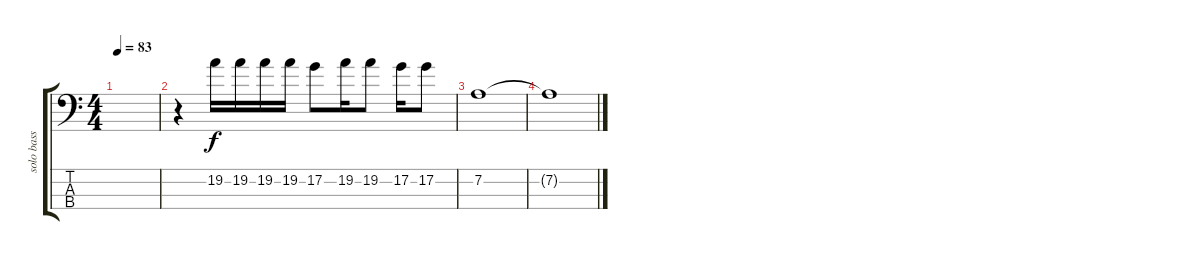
\track ("solo bass" "solo bass") {instrument electricguitarjazz}
\staff {score tabs}
\tuning (G2 D2 A1 E1) {hide}
\ts (4 4)
\tempo 83
\clef f4
\ks c
|
r.4 19.2.16 19.2.16 19.2.16 19.2.16 17.2.8 19.2.16 19.2.8 17.2.16 17.2.8 |
7.2.1 |
7.2{t}.1
